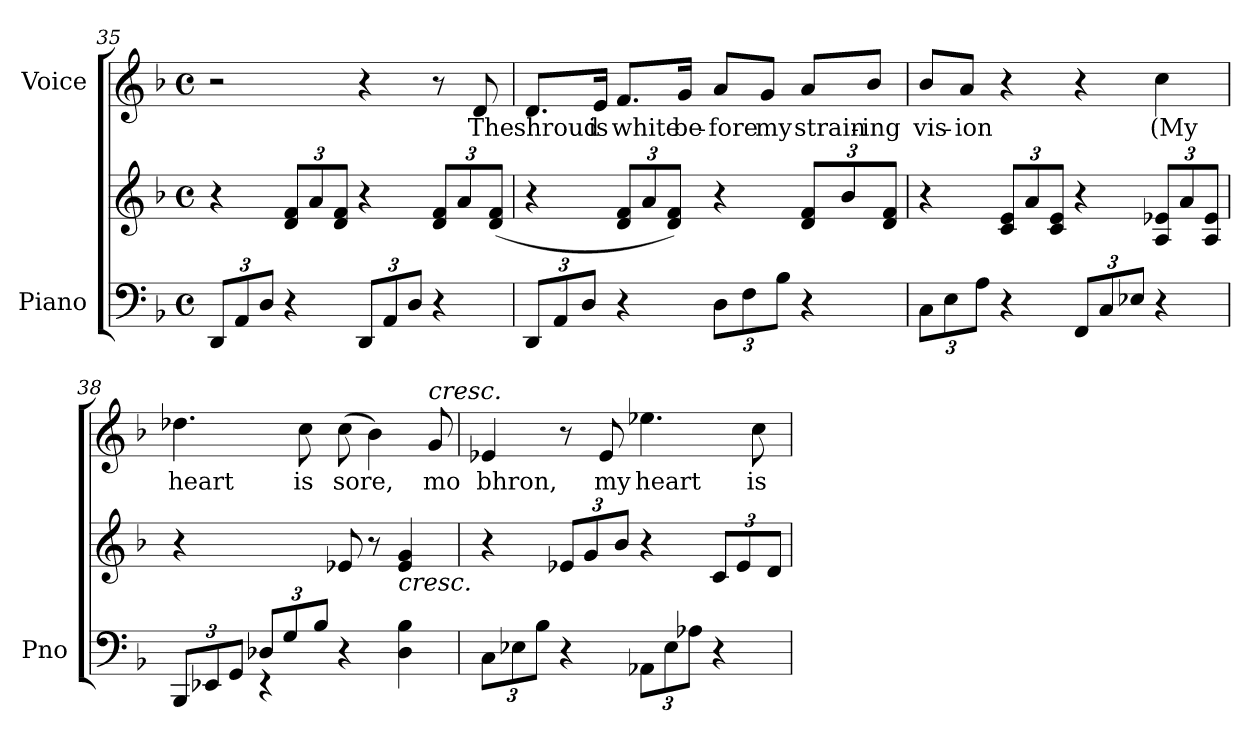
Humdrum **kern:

**kern	**kern	**kern	**text
*part2	*part2	*part1	*part1
*staff3	*staff2	*staff1	*staff1
*I"Piano	*	*I"Voice	*
*I'Pno	*	*	*
!!LO:LB:g=z
*clefF4	*clefG2	*clefG2	*
*k[b-]	*k[b-]	*k[b-]	*
*M4/4	*M4/4	*M4/4	*
*met(c)	*met(c)	*met(c)	*
=35	=35	=35	=35
(>12DD/L	4r	2r	.
12AA/	.	.	.
12D/J	.	.	.
4r	12d/ 12f/L	.	.
.	12a/	.	.
.	12d/ 12f/J	.	.
*Xbrackettup	*	*	*
(>12DD/L	4r	4r	.
12AA/	.	.	.
12D/J	.	.	.
*	*Xbrackettup	*	*
4r	12d/ 12f/L	8r	.
.	12a/	.	.
!	!	!	!LO:LY:b
.	.	8d/	The
.	(12d/ 12f/J	.	.
=36	=36	=36	=36
*brackettup	*	*	*
!	!	!	!LO:LY:b
(>12DD/L	4r	8.d/L	shroud
12AA/	.	.	.
12D/J	.	.	.
!	!	!	!LO:LY:b
.	.	16e/Jk	is
*	*brackettup	*	*
!	!	!	!LO:LY:b
4r	12d/ 12f/L	8.f/L	white
.	12a/	.	.
.	12d/ 12f/J)	.	.
!	!	!	!LO:LY:b
.	.	16g/Jk	be-
*Xbrackettup	*	*	*
!	!	!	!LO:LY:b
(12D\L	4r	8a/L	-fore
12F\	.	.	.
!	!	!	!LO:LY:b
.	.	8g/J	my
12B-\J	.	.	.
*	*Xbrackettup	*	*
!	!	!	!LO:LY:b
4r	12d/ 12f/L	8a/L	strain-
.	12b-/	.	.
!	!	!	!LO:LY:b
.	.	8b-/J	-ing
.	12d/ 12f/J)	.	.
!!LO:LB:g=z
=37	=37	=37	=37
!	!	!	!LO:LY:b
(12C\L	4r	8b-/L	vis-
12E\	.	.	.
!	!	!	!LO:LY:b
.	.	8a/J	-ion
12A\J	.	.	.
*	*brackettup	*	*
4r	12c/ 12e/L	4r	.
.	12a/	.	.
.	12c/ 12e/J)	.	.
(>12FF/L	4r	4r	.
12C/	.	.	.
12E-X/J	.	.	.
*	*Xbrackettup	*	*
!	!	!	!LO:LY:b
4r	12A/ 12e-X/L	4cc\	(My
.	12a/	.	.
.	12A/ 12e-/J)	.	.
!!LO:LB:g=z
=38	=38	=38	=38
*^	*	*	*
!	!	!	!	!LO:LY:b
4ryy	(12BBB-/L	4r	4.dd-X\	heart
.	12EE-X/	.	.	.
.	12GG/J	.	.	.
12D-X/L	4r	4ryy	.	.
12G/	.	.	.	.
!	!	!	!	!LO:LY:b
.	.	.	8cc\	is
12B-/J	.	.	.	.
!	!	!	!	!LO:LY:b
2ryy	4r	8e-X/)	(8cc\	sore,
.	.	8r	4b-\)	.
!	!	!LO:TX:b:i:t=cresc.	!	!
.	4D-\ 4B-\	4e-/ 4g/	.	.
!	!	!	!LO:TX:a:i:t=cresc.	!
!	!	!	!	!LO:LY:b
.	.	.	8g/	mo
*v	*v	*	*	*
=39	=39	=39	=39
!	!	!	!LO:LY:b
12C\L	4r	4e-X/	bhron,
12E-X\	.	.	.
12B-\J	.	.	.
*	*brackettup	*	*
4r	12e-X/L	8r	.
.	12g/	.	.
!	!	!	!LO:LY:b
.	.	8e-/	my
.	12b-/J)	.	.
!	!	!	!LO:LY:b
12AA-X\L	4r	4.ee-X\	heart
12E-\	.	.	.
12A-X\J	.	.	.
*	*Xbrackettup	*	*
4r	12c/L	.	.
.	12e-/	.	.
!	!	!	!LO:LY:b
.	.	8cc\	is
.	12d/J)	.	.
=	=	=	=
*-	*-	*-	*-
